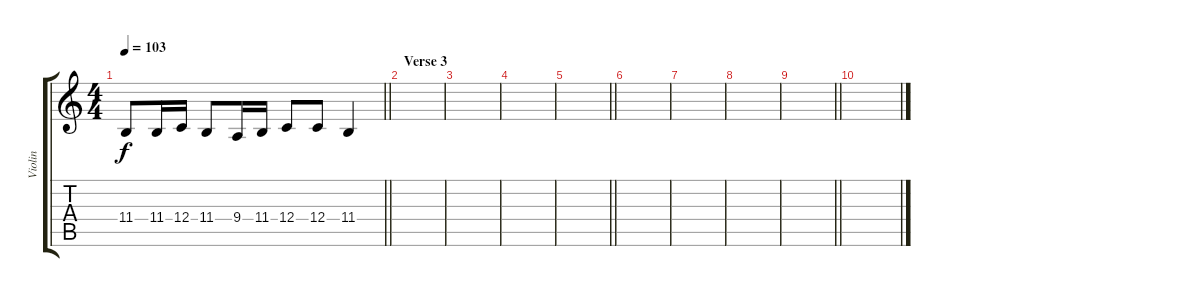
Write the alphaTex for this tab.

\track ("Violin" "Violin") {instrument violin}
\staff {score tabs}
\tuning (D4 A3 F3 C3 G2 D2) {hide}
\ts (4 4)
\tempo 103
\clef g2
\barLineRight lightlight
\ks aminor
11.4.8{dy f} 11.4.16 12.4.16 11.4.8 9.4.16 11.4.16 12.4.8 12.4.8 11.4.4 |
\section ("" "Verse 3")
|
|
|
\barLineRight lightlight
|
\section ("" "")
|
|
|
\barLineRight lightlight
|
\section ("" "")
